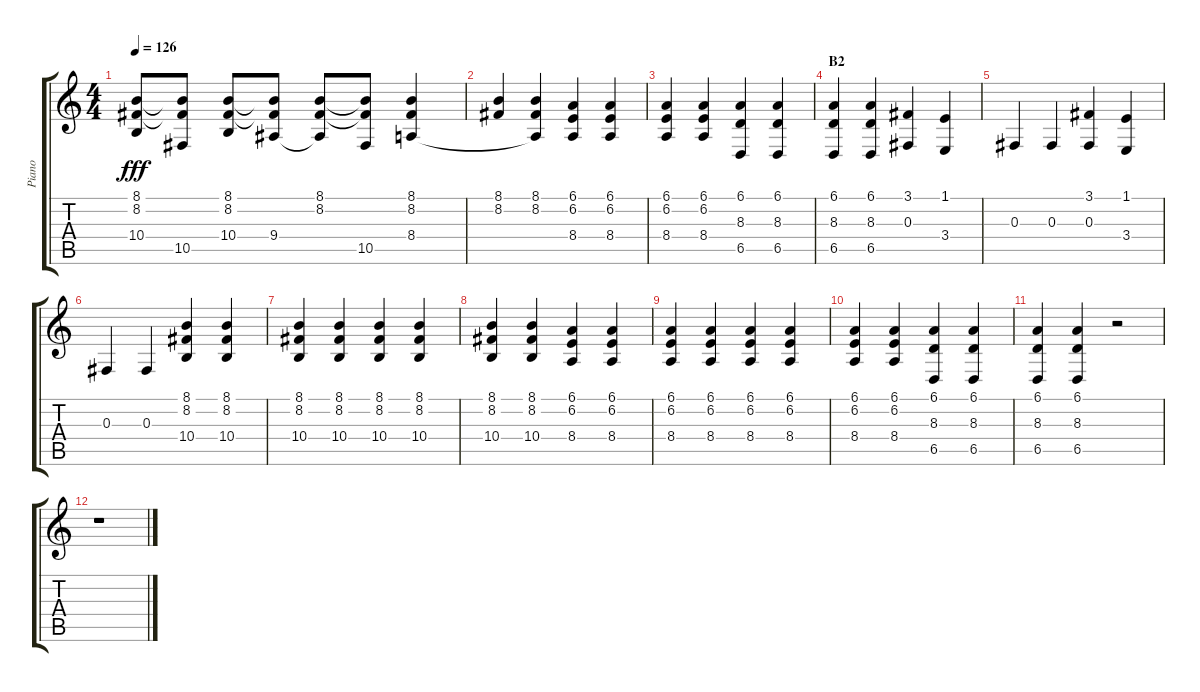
\track ("Piano" "Piano") {instrument acousticgrandpiano}
\staff {score tabs}
\tuning (Eb4 Bb3 Gb3 Db3 Ab2 Db2) {hide}
\ts (4 4)
\tempo 126
\clef g2
\ks c
(8.1 8.2 10.4{t}).8{dy fff} (8.1{t} 8.2{t} 10.5).8 (8.1 8.2 10.4).8 (8.1{t} 8.2{t} 9.4).8 (8.1 8.2 9.4{t}).8 (8.1{t} 8.2{t} 10.5).8 (8.1 8.2 8.4).4 |
(8.1 8.2).4 (8.1 8.2 8.4{t}).4 (6.1 6.2 8.4).4 (6.1 6.2 8.4).4 |
(6.1 6.2 8.4).4 (6.1 6.2 8.4).4 (6.1 8.3 6.5).4 (6.1 8.3 6.5).4 |
\section ("" "B2")
(6.1 8.3 6.5).4 (6.1 8.3 6.5).4 (3.1 0.3).4 (1.1 3.4).4 |
0.3.4 0.3.4 (3.1 0.3).4 (1.1 3.4).4 |
0.3.4 0.3.4 (8.1 8.2 10.4).4 (8.1 8.2 10.4).4 |
(8.1 8.2 10.4).4 (8.1 8.2 10.4).4 (8.1 8.2 10.4).4 (8.1 8.2 10.4).4 |
(8.1 8.2 10.4).4 (8.1 8.2 10.4).4 (6.1 6.2 8.4).4 (6.1 6.2 8.4).4 |
(6.1 6.2 8.4).4 (6.1 6.2 8.4).4 (6.1 6.2 8.4).4 (6.1 6.2 8.4).4 |
(6.1 6.2 8.4).4 (6.1 6.2 8.4).4 (6.1 8.3 6.5).4 (6.1 8.3 6.5).4 |
(6.1 8.3 6.5).4 (6.1 8.3 6.5).4 r.2 |
r.1
